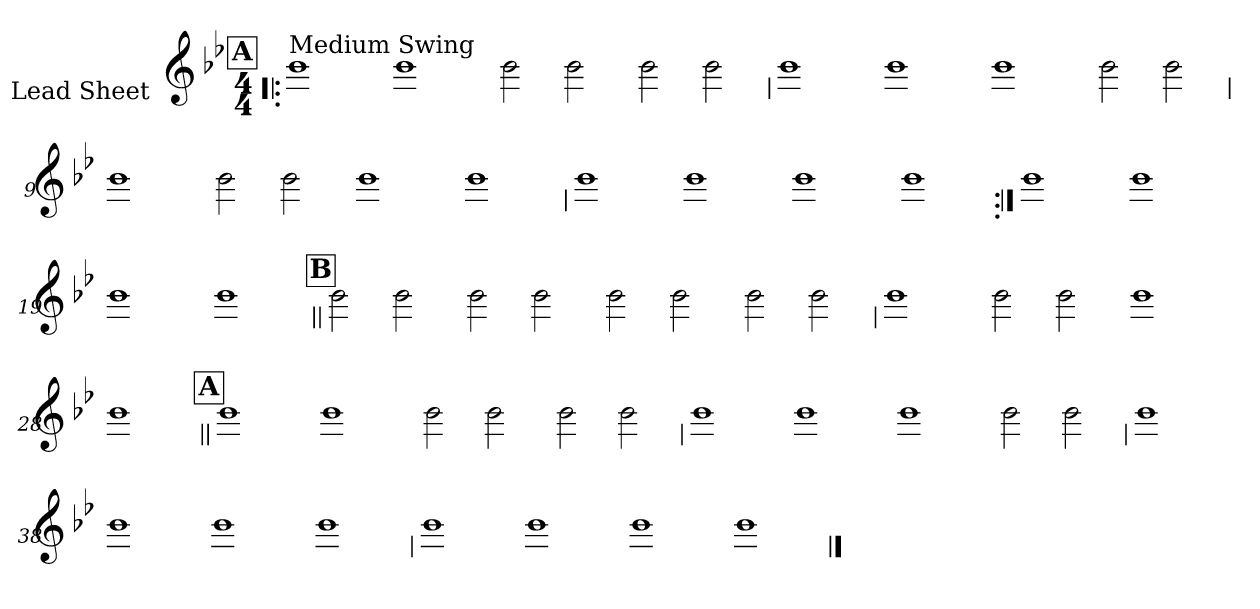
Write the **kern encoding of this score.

**kern
*part1
*staff1
*I"Lead Sheet
*stria0
*clefG2
*k[b-e-]
*B-:
*M4/4
!!LO:REH:place=s1:a:t=A
=1!|:
!LO:TX:a:t=Medium Swing
1b-
=2-
1b-
=3-
2b-
2b-
=4-
2b-
2b-
!!LO:LB:g=z
=5
1b-
=6-
1b-
=7-
1b-
=8-
2b-
2b-
!!LO:LB:g=z
=9
1b-
=10-
2b-
2b-
=11-
1b-
=12-
1b-
!!LO:LB:g=z
=13
1b-
=14-
1b-
=15-
1b-
=16-
1b-
!!LO:LB:g=z
=17:|!
1b-
=18-
1b-
=19-
1b-
=20-
1b-
!!LO:LB:g=z
!!LO:REH:place=s1:a:t=B
=21||
2b-
2b-
=22-
2b-
2b-
=23-
2b-
2b-
=24-
2b-
2b-
!!LO:LB:g=z
=25
1b-
=26-
2b-
2b-
=27-
1b-
=28-
1b-
!!LO:LB:g=z
!!LO:REH:place=s1:a:t=A
=29||
1b-
=30-
1b-
=31-
2b-
2b-
=32-
2b-
2b-
!!LO:LB:g=z
=33
1b-
=34-
1b-
=35-
1b-
=36-
2b-
2b-
!!LO:LB:g=z
=37
1b-
=38-
1b-
=39-
1b-
=40-
1b-
!!LO:LB:g=z
=41
1b-
=42-
1b-
=43-
1b-
=44-
1b-
==
*-
